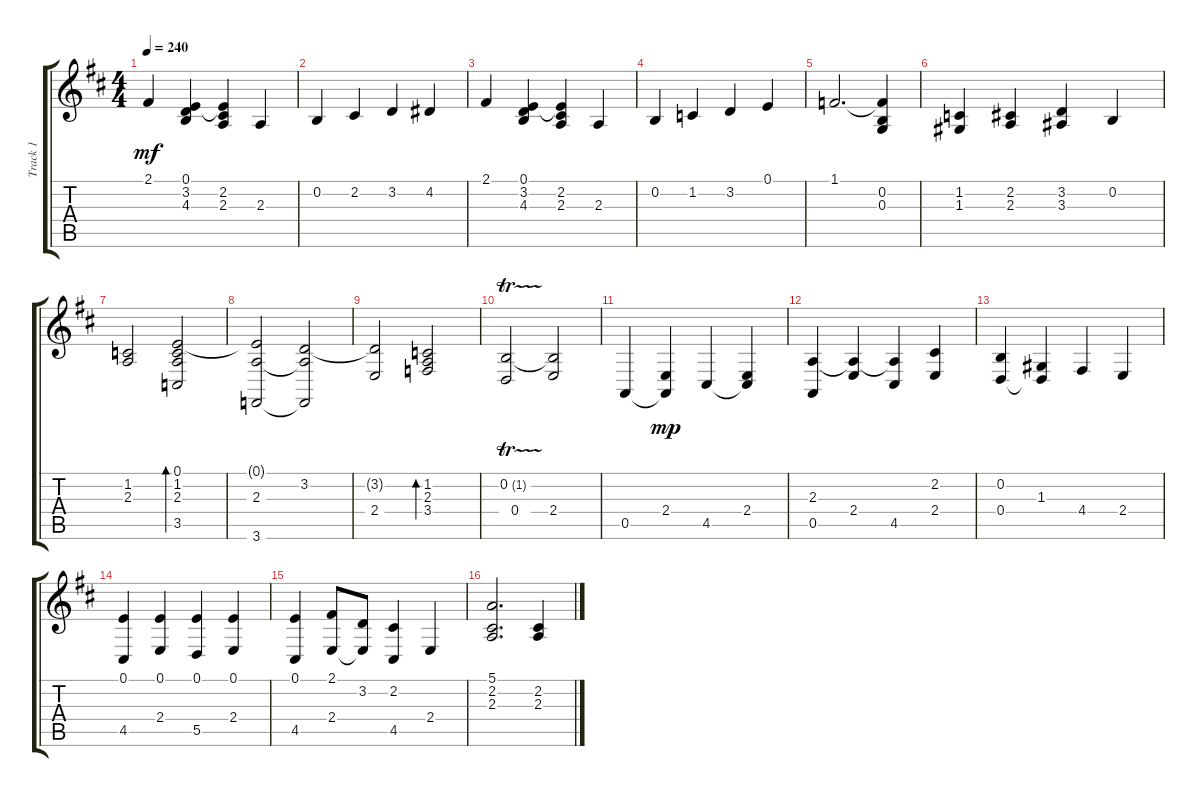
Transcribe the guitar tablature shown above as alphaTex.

\track ("Track 1" "Track 1") {instrument musicbox}
\staff {score tabs}
\tuning (E4 B3 G3 D3 A2 D2) {hide}
\ts (4 4)
\tempo 240
\clef g2
\ks d
2.1.4{dy mf} (0.1 3.2 4.3).4 (0.1{t} 2.2 2.3).4 2.3.4 |
0.2.4 2.2.4 3.2.4 4.2.4 |
2.1.4 (0.1 3.2 4.3).4 (0.1{t} 2.2 2.3).4 2.3.4 |
0.2.4 1.2.4 3.2.4 0.1.4 |
1.1.2{d} (1.1{t} 0.2 0.3).4 |
(1.2 1.3).4 (2.2 2.3).4 (3.2 3.3).4 0.2.4 |
(1.2 2.3).2 (0.1 1.2 2.3 3.5).2{bd 60} |
(0.1{t} 2.3 3.6).2 (3.2 2.3{t} 3.6{t}).2 |
(3.2{t} 2.4).2 (1.2 2.3 3.4).2{bd 60} |
(0.2{tr (1 16)} 0.4).2 (0.2{t} 2.4).2 |
0.5.4 (2.4 0.5{t}).4{dy mp} 4.5.4 (2.4 4.5{t}).4 |
(2.3 0.5).4 (2.3{t} 2.4).4 (2.3{t} 4.5).4 (2.2 2.4).4 |
(0.2 0.4).4 (1.3 0.4{t}).4 4.4.4 2.4.4 |
(0.1 4.5).4 (0.1 2.4).4 (0.1 5.5).4 (0.1 2.4).4 |
(0.1 4.5).4 (2.1 2.4).8 (3.2 2.4{t}).8 (2.2 4.5).4 2.4.4 |
(5.1 2.2 2.3).2{d} (2.2 2.3).4
